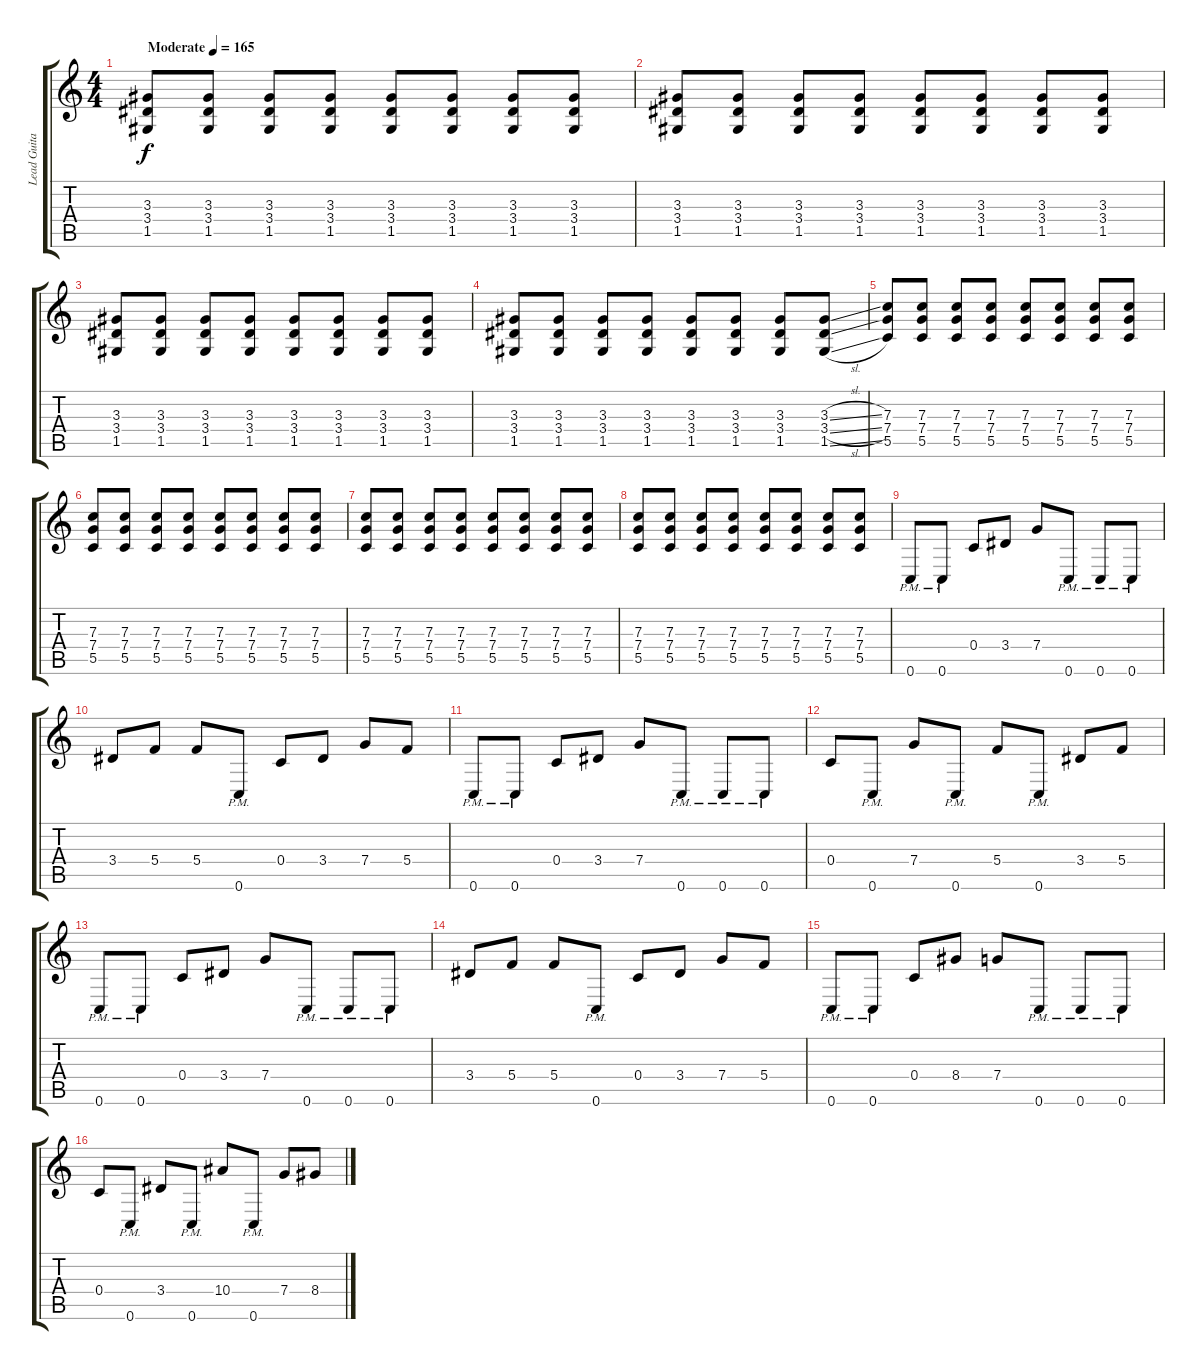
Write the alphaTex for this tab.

\track ("Lead Guitar" "Lead Guita") {instrument overdrivenguitar}
\staff {score tabs}
\tuning (D4 A3 F3 C3 G2 C2) {hide}
\ts (4 4)
\tempo (165 "Moderate")
\clef g2
\ks c
(3.3 3.4 1.5).8{dy f instrument overdrivenguitar} (3.3 3.4 1.5).8 (3.3 3.4 1.5).8 (3.3 3.4 1.5).8 (3.3 3.4 1.5).8 (3.3 3.4 1.5).8 (3.3 3.4 1.5).8 (3.3 3.4 1.5).8 |
(3.3 3.4 1.5).8 (3.3 3.4 1.5).8 (3.3 3.4 1.5).8 (3.3 3.4 1.5).8 (3.3 3.4 1.5).8 (3.3 3.4 1.5).8 (3.3 3.4 1.5).8 (3.3 3.4 1.5).8 |
(3.3 3.4 1.5).8 (3.3 3.4 1.5).8 (3.3 3.4 1.5).8 (3.3 3.4 1.5).8 (3.3 3.4 1.5).8 (3.3 3.4 1.5).8 (3.3 3.4 1.5).8 (3.3 3.4 1.5).8 |
(3.3 3.4 1.5).8 (3.3 3.4 1.5).8 (3.3 3.4 1.5).8 (3.3 3.4 1.5).8 (3.3 3.4 1.5).8 (3.3 3.4 1.5).8 (3.3 3.4 1.5).8 (3.3{sl} 3.4{sl} 1.5{sl}).8 |
(7.3 7.4 5.5).8 (7.3 7.4 5.5).8 (7.3 7.4 5.5).8 (7.3 7.4 5.5).8 (7.3 7.4 5.5).8 (7.3 7.4 5.5).8 (7.3 7.4 5.5).8 (7.3 7.4 5.5).8 |
(7.3 7.4 5.5).8 (7.3 7.4 5.5).8 (7.3 7.4 5.5).8 (7.3 7.4 5.5).8 (7.3 7.4 5.5).8 (7.3 7.4 5.5).8 (7.3 7.4 5.5).8 (7.3 7.4 5.5).8 |
(7.3 7.4 5.5).8 (7.3 7.4 5.5).8 (7.3 7.4 5.5).8 (7.3 7.4 5.5).8 (7.3 7.4 5.5).8 (7.3 7.4 5.5).8 (7.3 7.4 5.5).8 (7.3 7.4 5.5).8 |
(7.3 7.4 5.5).8 (7.3 7.4 5.5).8 (7.3 7.4 5.5).8 (7.3 7.4 5.5).8 (7.3 7.4 5.5).8 (7.3 7.4 5.5).8 (7.3 7.4 5.5).8 (7.3 7.4 5.5).8 |
0.6{pm}.8 0.6{pm}.8 0.4.8 3.4.8 7.4.8 0.6{pm}.8 0.6{pm}.8 0.6{pm}.8 |
3.4.8 5.4.8 5.4.8 0.6{pm}.8 0.4.8 3.4.8 7.4.8 5.4.8 |
0.6{pm}.8 0.6{pm}.8 0.4.8 3.4.8 7.4.8 0.6{pm}.8 0.6{pm}.8 0.6{pm}.8 |
0.4.8 0.6{pm}.8 7.4.8 0.6{pm}.8 5.4.8 0.6{pm}.8 3.4.8 5.4.8 |
0.6{pm}.8 0.6{pm}.8 0.4.8 3.4.8 7.4.8 0.6{pm}.8 0.6{pm}.8 0.6{pm}.8 |
3.4.8 5.4.8 5.4.8 0.6{pm}.8 0.4.8 3.4.8 7.4.8 5.4.8 |
0.6{pm}.8 0.6{pm}.8 0.4.8 8.4.8 7.4.8 0.6{pm}.8 0.6{pm}.8 0.6{pm}.8 |
0.4.8 0.6{pm}.8 3.4.8 0.6{pm}.8 10.4.8 0.6{pm}.8 7.4.8 8.4.8
